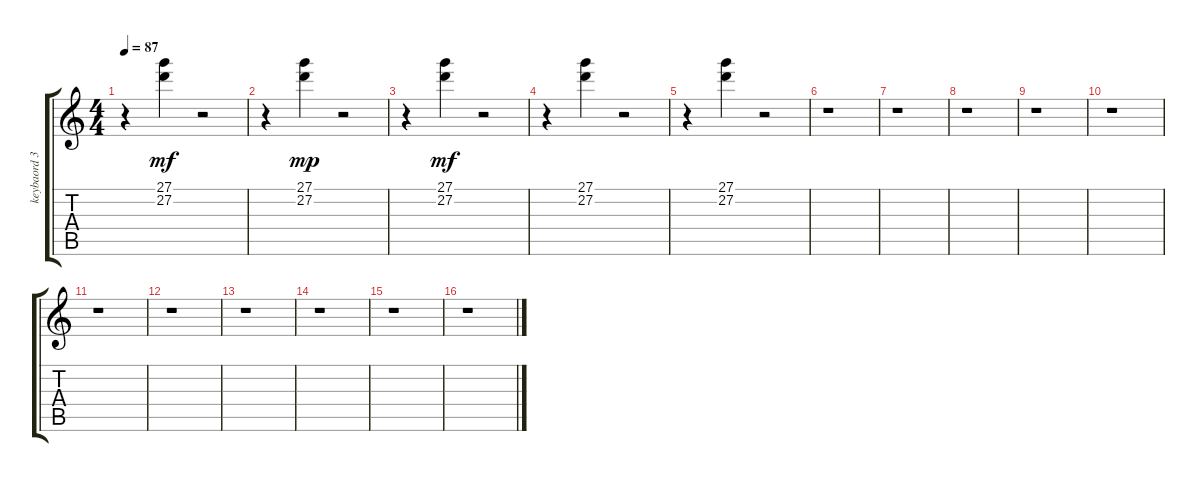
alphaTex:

\track ("keybaord 3" "keybaord 3") {instrument rockorgan}
\staff {score tabs}
\tuning (E4 B3 G3 D3 A2 E2) {hide}
\ts (4 4)
\tempo 87
\clef g2
\ks c
r.4{dy mf} (27.1 27.2).4 r.2 |
r.4 (27.1 27.2).4{dy mp} r.2 |
r.4 (27.1 27.2).4{dy mf} r.2 |
r.4 (27.1 27.2).4 r.2 |
r.4 (27.1 27.2).4 r.2 |
r.1 |
r.1 |
r.1 |
r.1 |
r.1 |
r.1 |
r.1 |
r.1 |
r.1 |
r.1 |
r.1
